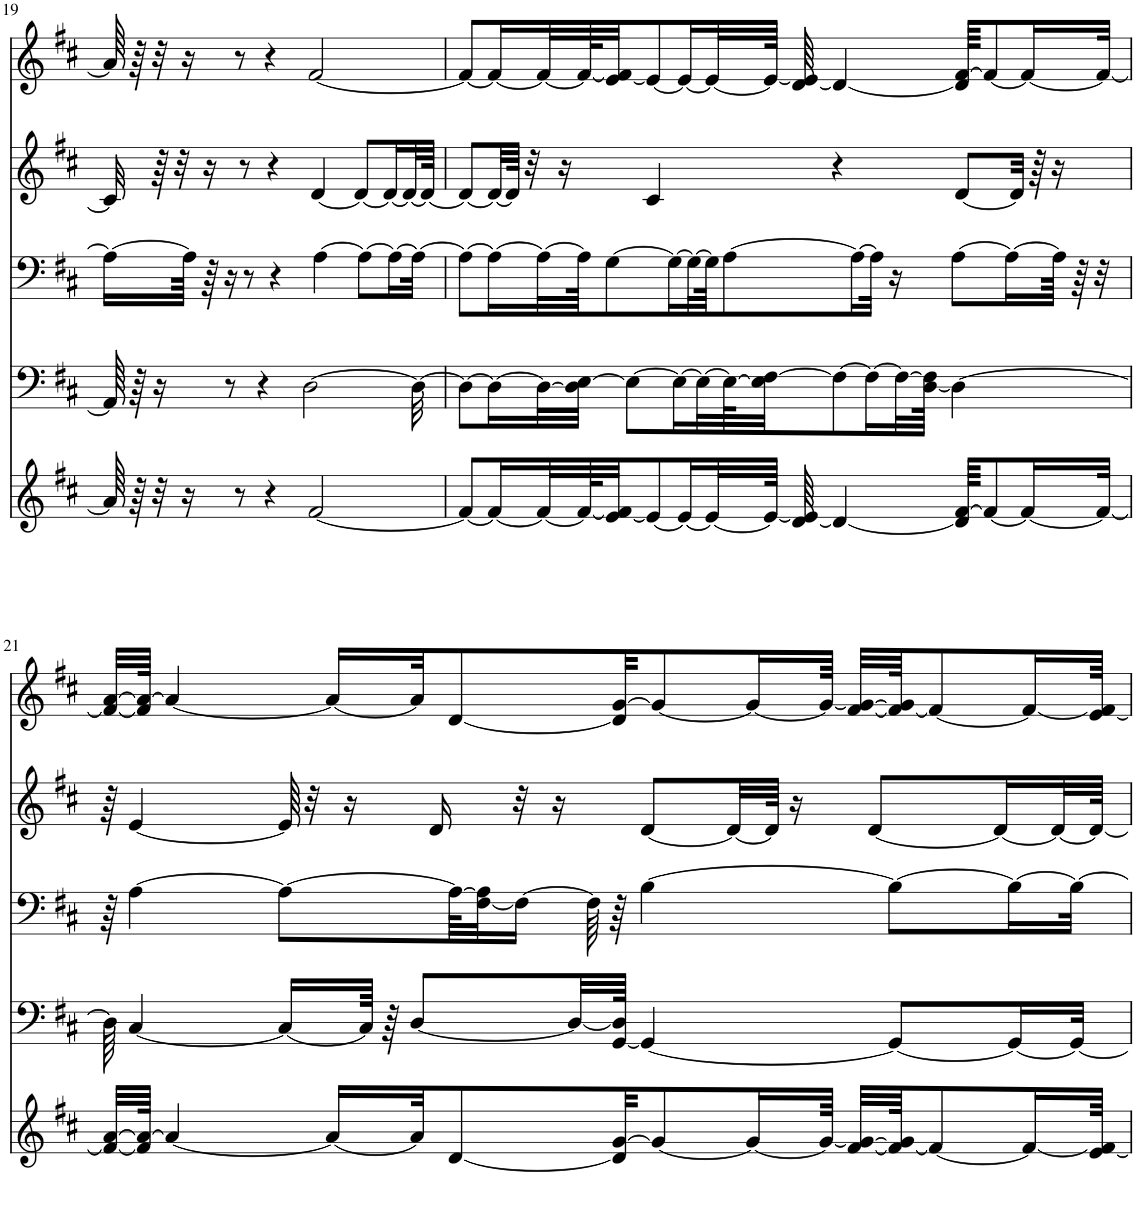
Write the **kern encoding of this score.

**kern	**kern	**kern	**kern	**kern
*part5	*part4	*part3	*part2	*part1
*staff5	*staff4	*staff3	*staff2	*staff1
*I"Clarinet	*I"new	*I"new	*I"new	*I"new
*I'Cl	*	*	*	*
!!LO:PB:g=z
*clefG2	*clefF4	*clefF4	*clefG2	*clefG2
*Trd1c2	*	*	*	*
*k[f#c#]	*k[f#c#]	*k[f#c#]	*k[f#c#]	*k[f#c#]
*M4/4	*M4/4	*M4/4	*M4/4	*M4/4
=19	=19	=19	=19	=19
64a/]	64AA/]	16A\LL_	32c#/]	64a/]
64r	64r	.	.	64r
32r	16r	.	64r	32r
.	.	.	32r	.
16r	.	64A\JJkk]	.	16r
.	.	64r	16r	.
.	8r	16r	.	.
8r	.	.	.	8r
.	.	.	8r	.
.	.	8r	.	.
.	4r	.	.	.
4r	.	.	.	4r
.	.	.	4r	.
.	.	4r	.	.
.	[2D\	.	.	.
[2f#/	.	.	.	[2f#/
.	.	.	[4d/	.
.	.	[4A\	.	.
.	.	.	8d/L_	.
.	.	8A\L_	.	.
.	.	.	16d/L_	.
.	.	16A\L_	.	.
.	.	.	32d/L_	.
.	32D\_	32A\JJk_	.	.
.	.	.	64d/JJJk_	.
=20	=20	=20	=20	=20
8f#/L_	8D\L_	8A\L_	8d/L_	8f#/L_
16f#/L_	16D\L_	16A\L_	32d/LL_	16f#/L_
.	.	.	64d/JJJk]	.
.	.	.	32r	.
32f#/L_	32D\L_	32A\L_	.	32f#/L_
.	.	.	16r	.
64f#/K_	32D\] [32E\JJJ	64A\JJK]	.	64f#/K_
[32e/ 32f#/]JJ	.	[8G\	.	[32e/ 32f#/]JJ
.	8E\L_	.	.	.
8e/_	.	.	4c#/	8e/_
.	.	16G\L_	.	.
.	16E\L_	.	.	.
16e/L_	.	.	.	16e/L_
.	.	32G\L_	.	.
.	32E\L_	.	.	.
32e/L_	.	64G\JJK]	.	32e/L_
.	64E\K_	[8A\	.	.
64e/JJJk_	32E\] [32F#\JJ	.	.	64e/JJJk_
[64d/ 64e/]	.	.	.	[64d/ 64e/]
4d/_	8F#\_	.	4r	4d/_
.	.	16A\L_	.	.
.	16F#\L_	.	.	.
.	.	32A\JJk]	.	.
.	.	16r	.	.
.	32F#\L_	.	.	.
.	[64D\ 64F#\]JJJk	.	.	.
.	4D\_	[8A\L	.	.
64d/] [64f#/KKKL	.	.	[8d/L	64d/] [64f#/KKKL
8f#/_	.	.	.	8f#/_
.	.	16A\L_	.	.
.	.	.	32d/Jkk]	.
16f#/L_	.	.	.	16f#/L_
.	.	.	64r	.
.	.	64A\JJkk]	16r	.
.	.	64r	.	.
32f#/JJk_	.	32r	.	32f#/JJk_
!!LO:LB:g=z
=21	=21	=21	=21	=21
32f#/_ [32a/LLL	64D\]	64r	64r	32f#/_ [32a/LLL
.	[4C#/	[4A\	[4e/	.
64f#/] 64a/_JJJk	.	.	.	64f#/] 64a/_JJJk
4a/_	.	.	.	4a/_
.	16C#/LL_	8A\L_	64e/]	.
.	.	.	32r	.
16a/LL_	.	.	.	16a/LL_
.	.	.	16r	.
.	64C#/JJkk]	.	.	.
.	64r	.	.	.
32a/JK]	[8D/L	.	.	32a/JK]
.	.	.	16d/	.
[8d/	.	64A\KLL_	.	[8d/
.	.	[32F#\ 32A\]J	.	.
.	.	16F#\JJ_	32r	.
.	.	.	16r	.
.	32D/LL_	.	.	.
.	.	64F#\]	.	.
32d/] [32g/KK	[64GG/ 64D/]JJJk	64r	.	32d/] [32g/KK
.	4GG/_	[4B\	[8d/L	.
8g/_	.	.	.	8g/_
.	.	.	32d/LL_	.
16g/L_	.	.	.	16g/L_
.	.	.	64d/JJJk]	.
.	.	.	16r	.
64g/JJkk_	.	.	.	64g/JJkk_
[32f#/ 32g/_LLL	.	.	.	[32f#/ 32g/_LLL
.	.	.	[8d/L	.
64f#/_ 64g/]JJK	8GG/L_	8B\L_	.	64f#/_ 64g/]JJK
8f#/_	.	.	.	8f#/_
.	.	.	16d/L_	.
.	16GG/L_	16B\L_	.	.
16f#/L_	.	.	.	16f#/L_
.	.	.	32d/L_	.
.	32GG/JJk_	32B\JJk_	.	.
[64e/ 64f#/]JJkk	.	.	64d/JJJk_	[64e/ 64f#/]JJkk
=	=	=	=	=
*-	*-	*-	*-	*-
